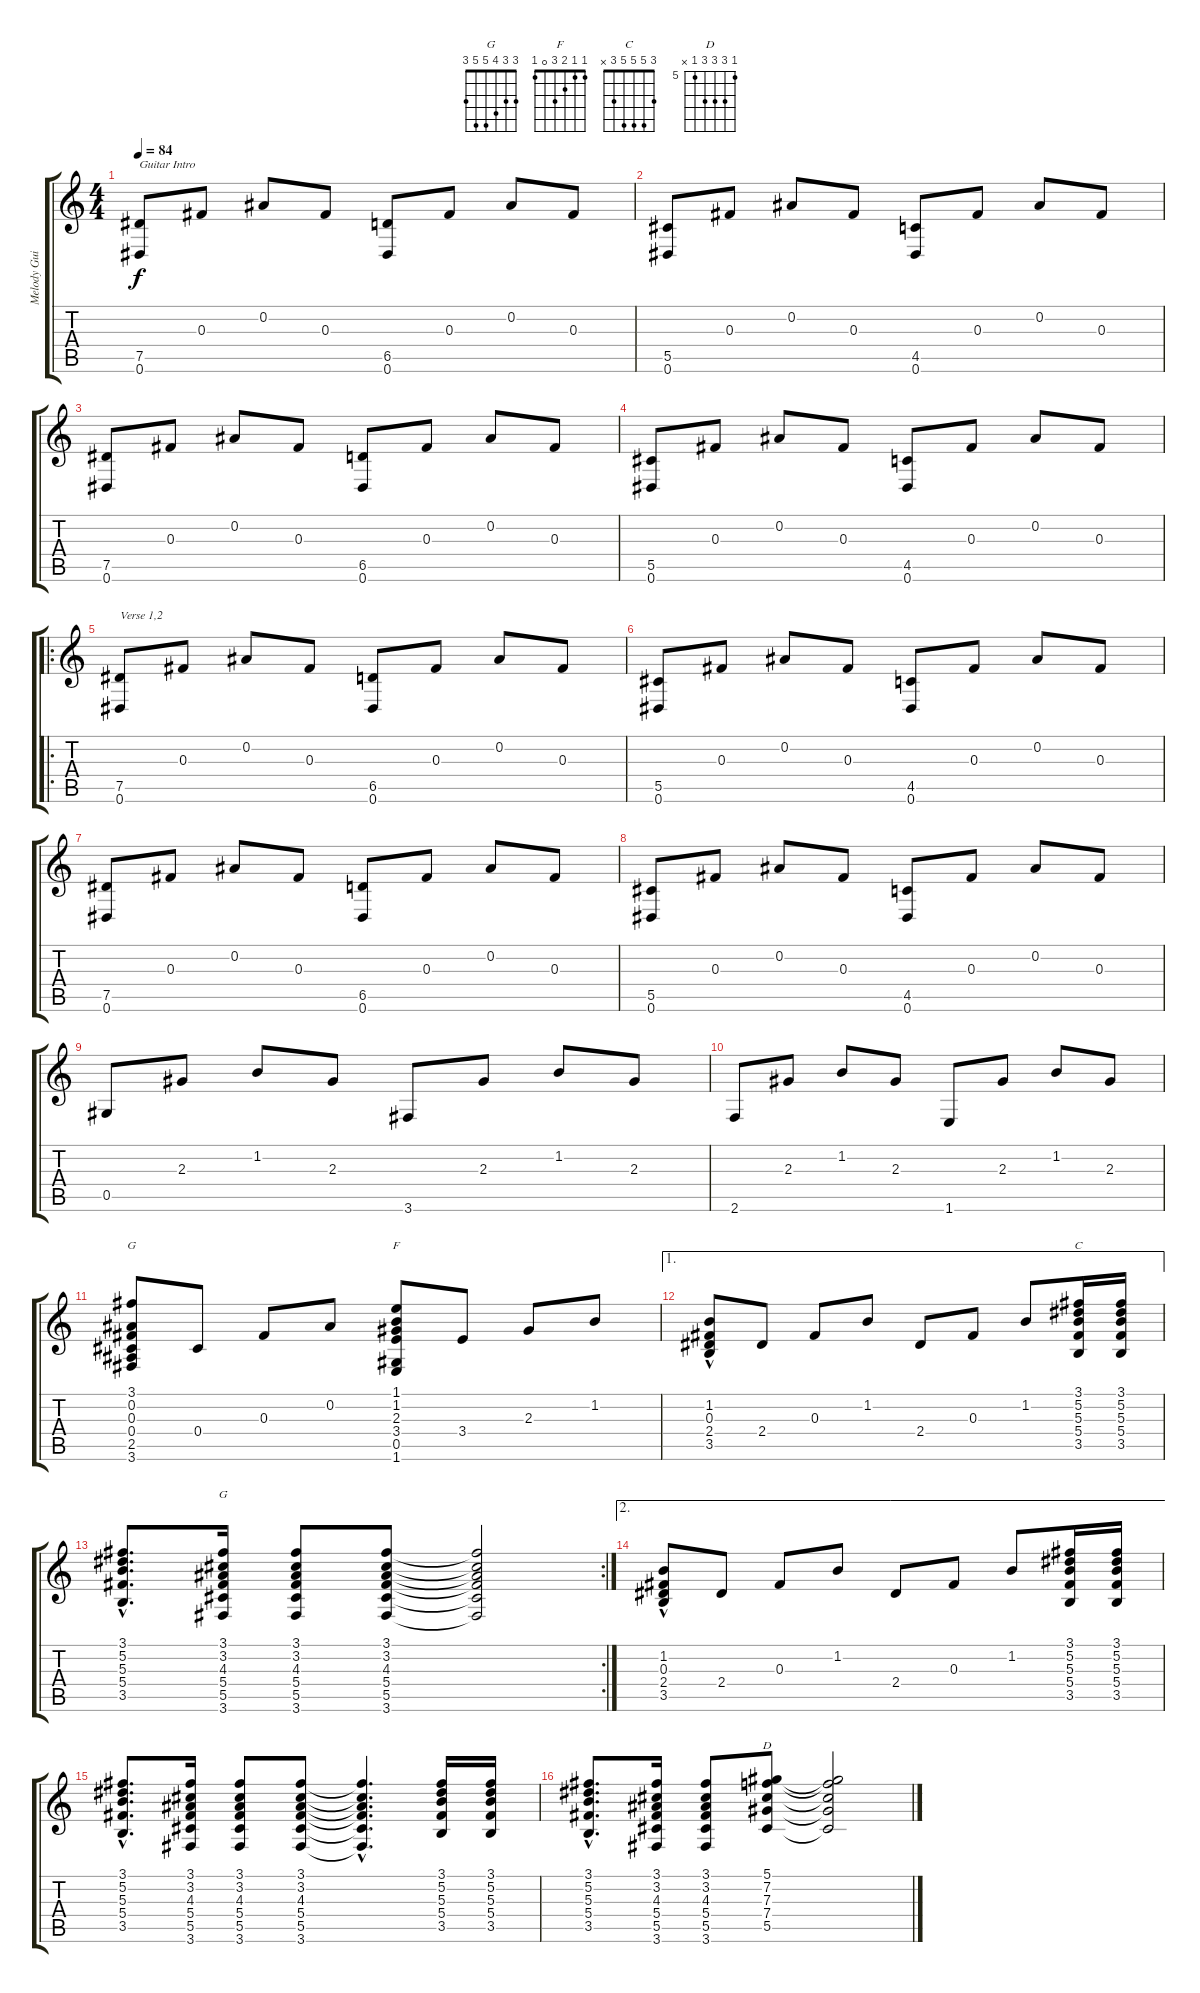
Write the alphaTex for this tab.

\track ("Melody Guitar" "Melody Gui") {instrument acousticguitarnylon}
\staff {score tabs}
\tuning (Eb4 Bb3 Gb3 Db3 Ab2 Eb2) {hide}
\chord ("G" 3 0 0 0 2 3)
\chord ("F" 1 1 2 3 0 1)
\chord ("C" 3 5 5 5 3 x)
\chord ("G" 3 3 4 5 5 3)
\chord ("D" 5 7 7 7 5 x) {firstfret 5}
\ts (4 4)
\tempo 84
\clef g2
\ks c
(7.5 0.6).8{txt "Guitar Intro" dy f instrument acousticguitarnylon} 0.3.8 0.2.8 0.3.8 (6.5 0.6).8 0.3.8 0.2.8 0.3.8 |
(5.5 0.6).8 0.3.8 0.2.8 0.3.8 (4.5 0.6).8 0.3.8 0.2.8 0.3.8 |
(7.5 0.6).8 0.3.8 0.2.8 0.3.8 (6.5 0.6).8 0.3.8 0.2.8 0.3.8 |
(5.5 0.6).8 0.3.8 0.2.8 0.3.8 (4.5 0.6).8 0.3.8 0.2.8 0.3.8 |
\ro
(7.5 0.6).8{txt "Verse 1,2"} 0.3.8 0.2.8 0.3.8 (6.5 0.6).8 0.3.8 0.2.8 0.3.8 |
(5.5 0.6).8 0.3.8 0.2.8 0.3.8 (4.5 0.6).8 0.3.8 0.2.8 0.3.8 |
(7.5 0.6).8 0.3.8 0.2.8 0.3.8 (6.5 0.6).8 0.3.8 0.2.8 0.3.8 |
(5.5 0.6).8 0.3.8 0.2.8 0.3.8 (4.5 0.6).8 0.3.8 0.2.8 0.3.8 |
0.5.8 2.3.8 1.2.8 2.3.8 3.6.8 2.3.8 1.2.8 2.3.8 |
2.6.8 2.3.8 1.2.8 2.3.8 1.6.8 2.3.8 1.2.8 2.3.8 |
(3.1 0.2 0.3 0.4 2.5 3.6).8{ch "G"} 0.4.8 0.3.8 0.2.8 (1.1 1.2 2.3 3.4 0.5 1.6).8{ch "F"} 3.4.8 2.3.8 1.2.8 |
\ae 1
(1.2 0.3 2.4 3.5{hac}).8 2.4.8 0.3.8 1.2.8 2.4.8 0.3.8 1.2.8 (3.1 5.2 5.3 5.4 3.5).16{ch "C"} (3.1 5.2 5.3 5.4 3.5).16 |
\rc 2
(3.1{hac} 5.2{hac} 5.3{hac} 5.4{hac} 3.5{hac}).8{d} (3.1 3.2 4.3 5.4 5.5 3.6).16{ch "G"} (3.1 3.2 4.3 5.4 5.5 3.6).8 (3.1 3.2 4.3 5.4 5.5 3.6).8 (3.1{t} 3.2{t} 4.3{t} 5.4{t} 5.5{t} 3.6{t}).2 |
\ae 2
(1.2 0.3 2.4 3.5{hac}).8 2.4.8 0.3.8 1.2.8 2.4.8 0.3.8 1.2.8 (3.1 5.2 5.3 5.4 3.5).16 (3.1 5.2 5.3 5.4 3.5).16 |
(3.1{hac} 5.2{hac} 5.3{hac} 5.4{hac} 3.5{hac}).8{d} (3.1 3.2 4.3 5.4 5.5 3.6).16 (3.1 3.2 4.3 5.4 5.5 3.6).8 (3.1 3.2 4.3 5.4 5.5 3.6).8 (3.1{hac t} 3.2{hac t} 4.3{hac t} 5.4{hac t} 5.5{hac t} 3.6{hac t}).4{d} (3.1 5.2 5.3 5.4 3.5).16 (3.1 5.2 5.3 5.4 3.5).16 |
(3.1{hac} 5.2{hac} 5.3{hac} 5.4{hac} 3.5{hac}).8{d} (3.1 3.2 4.3 5.4 5.5 3.6).16 (3.1 3.2 4.3 5.4 5.5 3.6).8 (5.1 7.2 7.3 7.4 5.5).8{ch "D"} (5.1{t} 7.2{t} 7.3{t} 7.4{t} 5.5{t}).2
